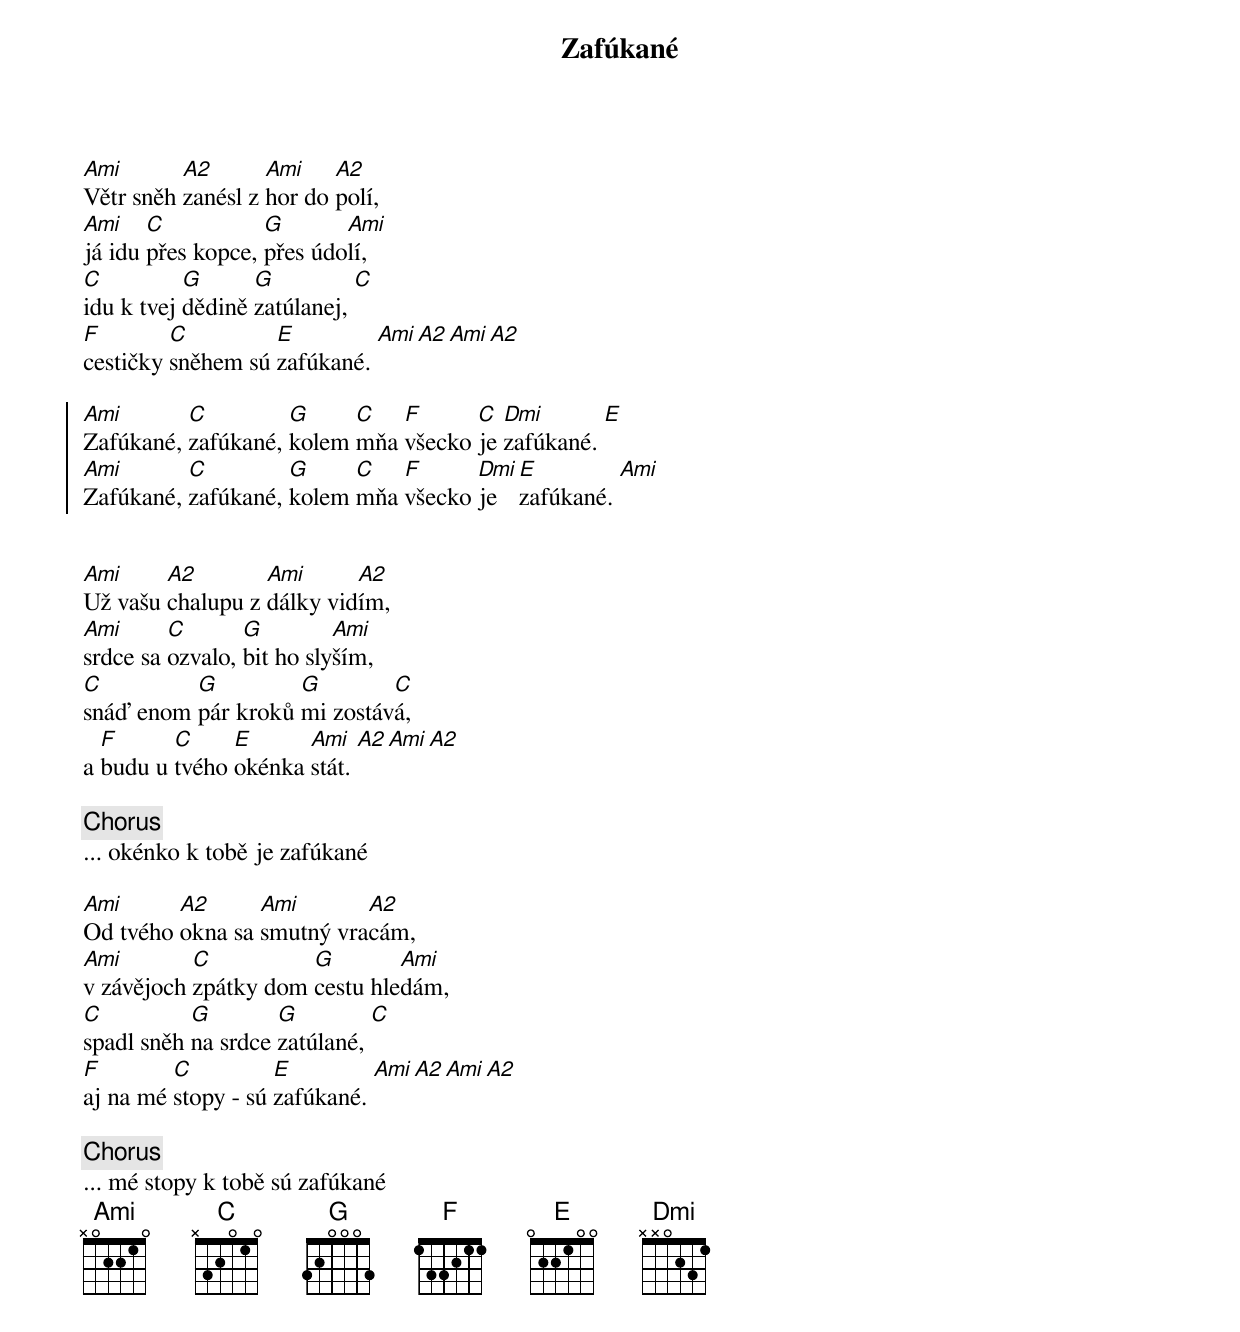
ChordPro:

{title: Zafúkané}
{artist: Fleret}
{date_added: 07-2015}
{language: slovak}
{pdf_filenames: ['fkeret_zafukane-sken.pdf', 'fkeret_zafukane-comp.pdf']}
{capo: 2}
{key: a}
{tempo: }
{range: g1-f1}
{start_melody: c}

{start_of_verse}
[Ami]Větr sněh [A2]zanésl z [Ami]hor do [A2]polí,
[Ami]já idu [C]přes kopce, [G]přes údo[Ami]lí,
[C]idu k tvej [G]dědině [G]zatúlanej, [C]
[F]cestičky [C]sněhem sú [E]zafúkané. [Ami][A2][Ami][A2]
{end_of_verse}

{start_of_chorus}
[Ami]Zafúkané, [C]zafúkané, [G]kolem [C]mňa [F]všecko [C]je [Dmi]zafúkané. [E]
[Ami]Zafúkané, [C]zafúkané, [G]kolem [C]mňa [F]všecko [Dmi]je [E]zafúkané. [Ami]
{end_of_chorus}


{start_of_verse}
[Ami]Už vašu [A2]chalupu z [Ami]dálky vid[A2]ím,
[Ami]srdce sa [C]ozvalo, [G]bit ho sly[Ami]ším,
[C]snáď enom [G]pár kroků [G]mi zostáv[C]á,
a [F]budu u [C]tvého [E]okénka [Ami]stát. [A2][Ami][A2]
{end_of_verse}

{chorus}
... okénko k tobě je zafúkané

{start_of_verse}
[Ami]Od tvého [A2]okna sa [Ami]smutný vra[A2]cám,
[Ami]v závějoch [C]zpátky dom [G]cestu hle[Ami]dám,
[C]spadl sněh [G]na srdce [G]zatúlané, [C]
[F]aj na mé [C]stopy - sú [E]zafúkané. [Ami][A2][Ami][A2]
{end_of_verse}

{chorus}
... mé stopy k tobě sú zafúkané
